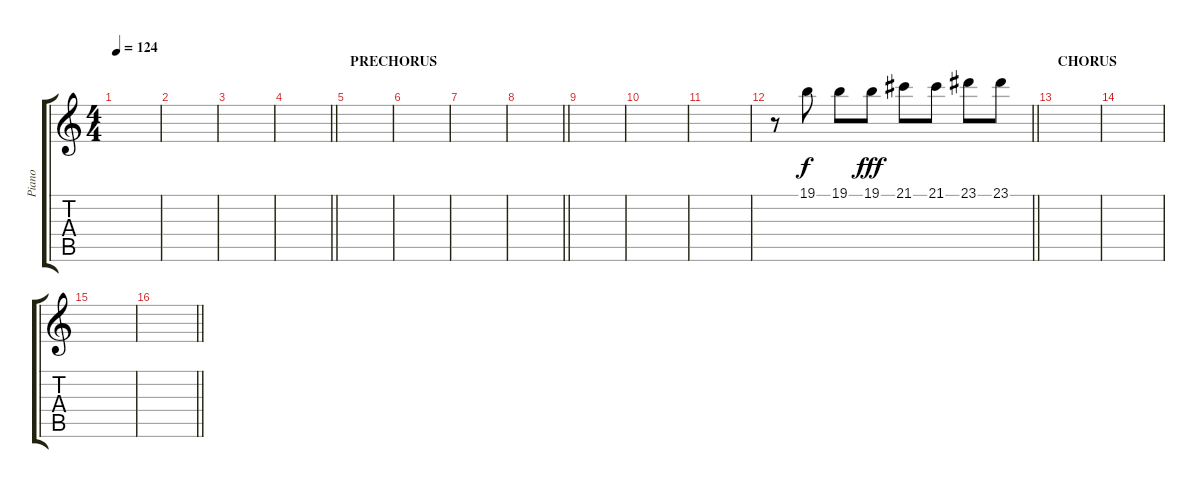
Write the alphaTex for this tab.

\track ("Piano" "Piano") {instrument acousticgrandpiano}
\staff {score tabs}
\tuning (E4 B3 G3 D3 A2 E2) {hide}
\ts (4 4)
\section ("" "")
\tempo 124
\clef g2
\ks c
|
|
|
\barLineRight lightlight
|
\section ("" "PRECHORUS")
|
|
|
\barLineRight lightlight
|
\section ("" "")
|
|
|
\barLineRight lightlight
r.8 19.1.8 19.1.8{dy f} 19.1.8{dy fff} 21.1.8 21.1.8 23.1.8 23.1.8 |
\section ("" "CHORUS")
|
|
|
\barLineRight lightlight
